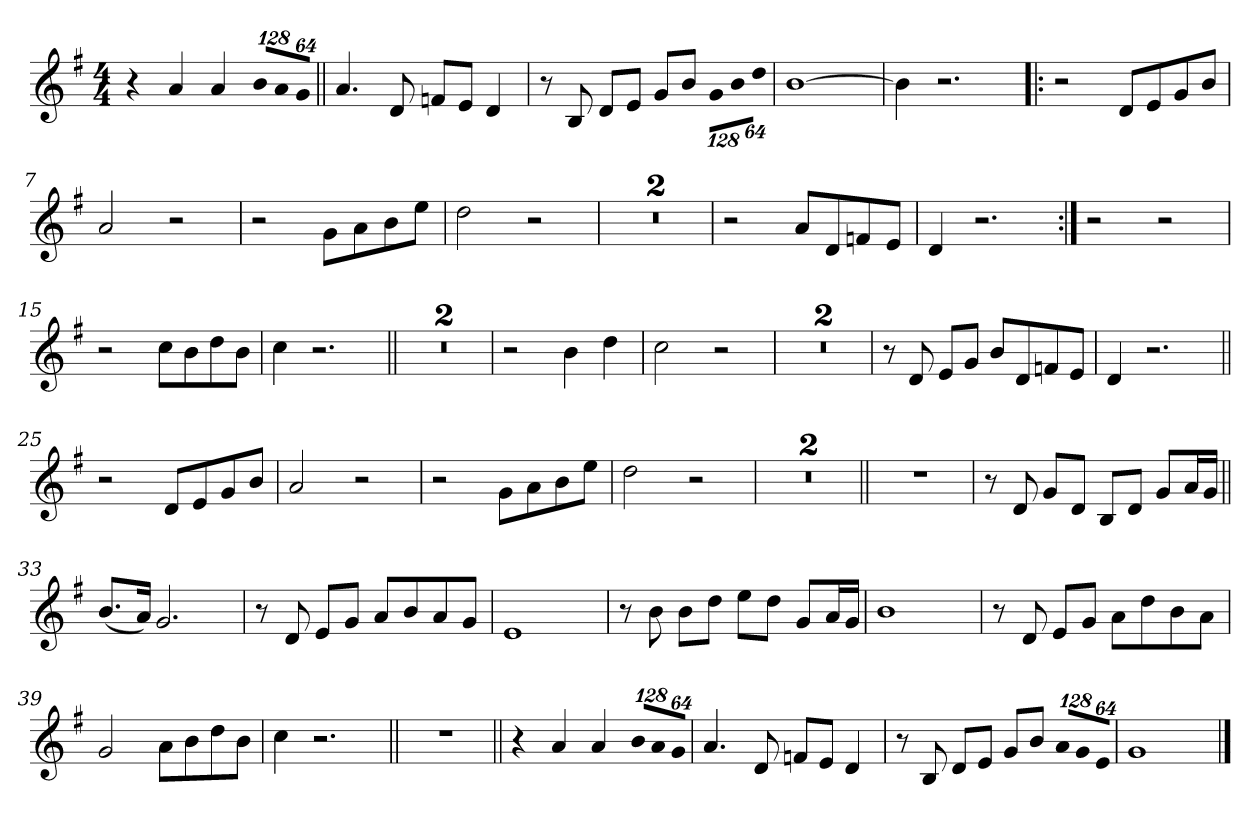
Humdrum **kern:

**kern
*part1
*staff1
!!LO:PB:g=z
*clefG2
*k[f#]
*G:
*M4/4
*MM58
=1
4r
4ai/
4ai/
*Xbrackettup
!LO:N:vis=8
1024%85bi/L
!LO:N:vis=8
1024%85ai/
!LO:N:vis=8
512%43gi/J
=2||
4.ai/
8di/
8fni/L
8ei/J
4di/
=3
8r
8Bi/
8di/L
8ei/J
8gi/L
8bi/J
!LO:N:vis=8
1024%85gi\L
!LO:N:vis=8
1024%85bi\
!LO:N:vis=8
512%43ddi\J
=4
[>1bi
!!LO:LB:g=z
=5
4bi\]
2.r
=6!|:
2r
8di/L
8ei/
8gi/
8bi/J
=7
2ai/
2r
=8
2r
8gi\L
8ai\
8bi\
8eei\J
=9
2ddi\
2r
=10
1r
!!LO:LB:g=z
=11
1r
=12
2r
8ai/L
8di/
8fni/
8ei/J
=13
4di/
2.r
=14:|!
2r
2r
=15
2r
8cci\L
8bi\
8ddi\
8bi\J
=16
4cci\
2.r
!!LO:LB:g=z
=17||
1r
=18
1r
=19
2r
4bi\
4ddi\
=20
2cci\
2r
=21
1r
=22
1r
=23
8r
8di/
8ei/L
8gi/J
8bi/L
8di/
8fni/
8ei/J
!!LO:LB:g=z
=24
4di/
2.r
=25||
2r
8di/L
8ei/
8gi/
8bi/J
=26
2ai/
2r
=27
2r
8gi\L
8ai\
8bi\
8eei\J
=28
2ddi\
2r
=29
1r
!!LO:LB:g=z
=30
1r
=31||
1r
=32
8r
8di/
8gi/L
8di/J
8Bi/L
8di/J
8gi/L
16ai/L
16gi/JJ
=33||
(8.bi/L
16ai/Jk)
2.gi/
=34
8r
8di/
8ei/L
8gi/J
8ai/L
8bi/
8ai/
8gi/J
!!LO:LB:g=z
=35
1ei
=36
8r
8bi\
8bi\L
8ddi\J
8eei\L
8ddi\J
8gi/L
16ai/L
16gi/JJ
=37
1bi
=38
8r
8di/
8ei/L
8gi/J
8ai\L
8ddi\
8bi\
8ai\J
=39
2gi/
8ai\L
8bi\
8ddi\
8bi\J
!!LO:LB:g=z
=40
4cci\
2.r
=41||
1r
=42||
4r
4ai/
4ai/
!LO:N:vis=8
1024%85bi/L
!LO:N:vis=8
1024%85ai/
!LO:N:vis=8
512%43gi/J
!!LO:LB:g=z
=43
4.ai/
8di/
8fni/L
8ei/J
4di/
=44
8r
8Bi/
8di/L
8ei/J
8gi/L
8bi/J
!LO:N:vis=8
1024%85ai/L
!LO:N:vis=8
1024%85gi/
!LO:N:vis=8
512%43ei/J
=45
1gi
==
*-
